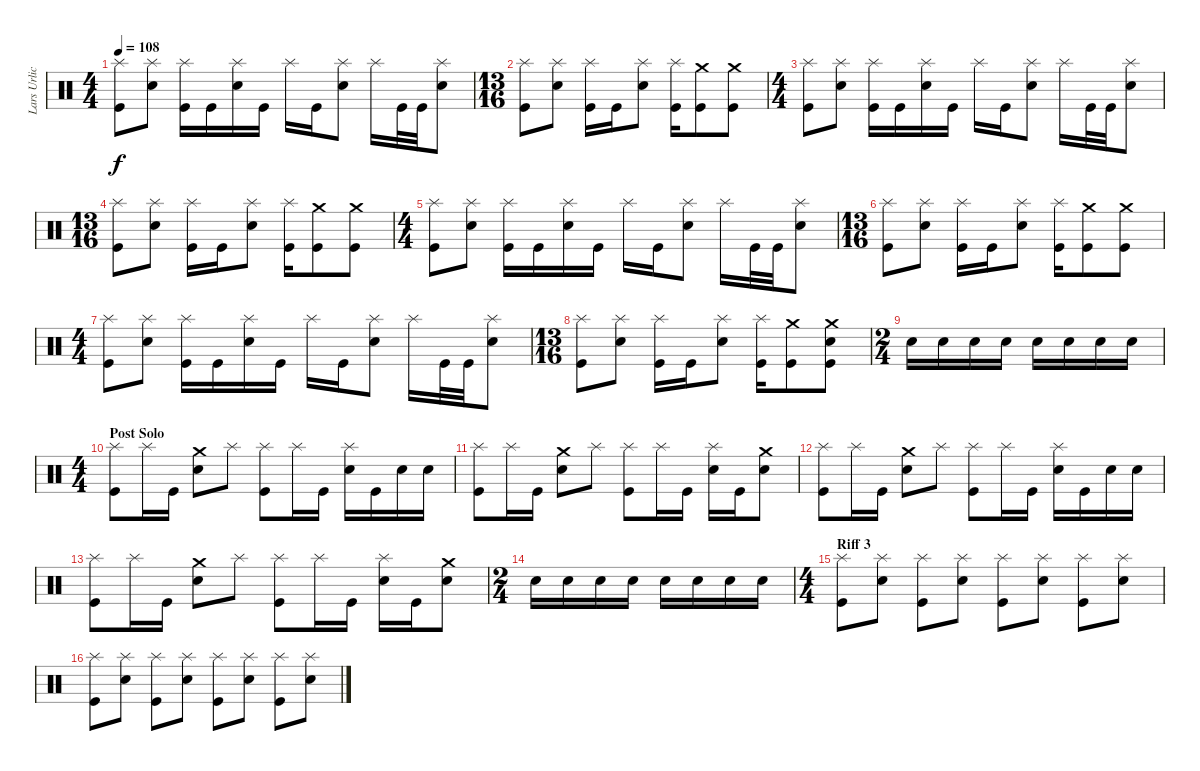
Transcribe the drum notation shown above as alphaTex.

\track ("Lars Urlich (drums)" "Lars Urlic") {instrument percussion}
\staff {score}
\articulation defaults
\ts (4 4)
\tempo 108
\clef neutral
\ks c
("Splash (hit)" "Kick (hit)").8{dy f} ("Splash (hit)" "Electric Snare (hit)").8 ("Splash (hit)" "Kick (hit)").16 "Kick (hit)".16 ("Splash (hit)" "Electric Snare (hit)").16 "Kick (hit)".16 "Splash (hit)".16 "Kick (hit)".16 ("Splash (hit)" "Electric Snare (hit)").8 "Splash (hit)".16 "Kick (hit)".32 "Kick (hit)".32 ("Splash (hit)" "Electric Snare (hit)").8 |
\ts (13 16)
("Splash (hit)" "Kick (hit)").8 ("Splash (hit)" "Electric Snare (hit)").8 ("Splash (hit)" "Kick (hit)").16 "Kick (hit)".16 ("Splash (hit)" "Electric Snare (hit)").8 ("Splash (hit)" "Kick (hit)").16 ("Crash medium (hit)" "Kick (hit)").8 ("Crash medium (hit)" "Kick (hit)").8 |
\ts (4 4)
("Splash (hit)" "Kick (hit)").8 ("Splash (hit)" "Electric Snare (hit)").8 ("Splash (hit)" "Kick (hit)").16 "Kick (hit)".16 ("Splash (hit)" "Electric Snare (hit)").16 "Kick (hit)".16 "Splash (hit)".16 "Kick (hit)".16 ("Splash (hit)" "Electric Snare (hit)").8 "Splash (hit)".16 "Kick (hit)".32 "Kick (hit)".32 ("Splash (hit)" "Electric Snare (hit)").8 |
\ts (13 16)
("Splash (hit)" "Kick (hit)").8 ("Splash (hit)" "Electric Snare (hit)").8 ("Splash (hit)" "Kick (hit)").16 "Kick (hit)".16 ("Splash (hit)" "Electric Snare (hit)").8 ("Splash (hit)" "Kick (hit)").16 ("Crash medium (hit)" "Kick (hit)").8 ("Crash medium (hit)" "Kick (hit)").8 |
\ts (4 4)
("Splash (hit)" "Kick (hit)").8 ("Splash (hit)" "Electric Snare (hit)").8 ("Splash (hit)" "Kick (hit)").16 "Kick (hit)".16 ("Splash (hit)" "Electric Snare (hit)").16 "Kick (hit)".16 "Splash (hit)".16 "Kick (hit)".16 ("Splash (hit)" "Electric Snare (hit)").8 "Splash (hit)".16 "Kick (hit)".32 "Kick (hit)".32 ("Splash (hit)" "Electric Snare (hit)").8 |
\ts (13 16)
("Splash (hit)" "Kick (hit)").8 ("Splash (hit)" "Electric Snare (hit)").8 ("Splash (hit)" "Kick (hit)").16 "Kick (hit)".16 ("Splash (hit)" "Electric Snare (hit)").8 ("Splash (hit)" "Kick (hit)").16 ("Crash medium (hit)" "Kick (hit)").8 ("Crash medium (hit)" "Kick (hit)").8 |
\ts (4 4)
("Splash (hit)" "Kick (hit)").8 ("Splash (hit)" "Electric Snare (hit)").8 ("Splash (hit)" "Kick (hit)").16 "Kick (hit)".16 ("Splash (hit)" "Electric Snare (hit)").16 "Kick (hit)".16 "Splash (hit)".16 "Kick (hit)".16 ("Splash (hit)" "Electric Snare (hit)").8 "Splash (hit)".16 "Kick (hit)".32 "Kick (hit)".32 ("Splash (hit)" "Electric Snare (hit)").8 |
\ts (13 16)
("Splash (hit)" "Kick (hit)").8 ("Splash (hit)" "Electric Snare (hit)").8 ("Splash (hit)" "Kick (hit)").16 "Kick (hit)".16 ("Splash (hit)" "Electric Snare (hit)").8 ("Splash (hit)" "Kick (hit)").16 ("Crash medium (hit)" "Kick (hit)").8 ("Crash medium (hit)" "Kick (hit)" "Electric Snare (hit)").8 |
\ts (2 4)
"Electric Snare (hit)".16 "Electric Snare (hit)".16 "Electric Snare (hit)".16 "Electric Snare (hit)".16 "Electric Snare (hit)".16 "Electric Snare (hit)".16 "Electric Snare (hit)".16 "Electric Snare (hit)".16 |
\ts (4 4)
\section ("" "Post Solo")
("Splash (hit)" "Kick (hit)").8 "Splash (hit)".16 "Kick (hit)".16 ("Crash medium (hit)" "Electric Snare (hit)").8 "Splash (hit)".8 ("Splash (hit)" "Kick (hit)").8 "Splash (hit)".16 "Kick (hit)".16 ("Splash (hit)" "Electric Snare (hit)").16 "Kick (hit)".16 "Electric Snare (hit)".16 "Electric Snare (hit)".16 |
("Splash (hit)" "Kick (hit)").8 "Splash (hit)".16 "Kick (hit)".16 ("Crash medium (hit)" "Electric Snare (hit)").8 "Splash (hit)".8 ("Splash (hit)" "Kick (hit)").8 "Splash (hit)".16 "Kick (hit)".16 ("Splash (hit)" "Electric Snare (hit)").16 "Kick (hit)".16 ("Crash medium (hit)" "Electric Snare (hit)").8 |
("Splash (hit)" "Kick (hit)").8 "Splash (hit)".16 "Kick (hit)".16 ("Crash medium (hit)" "Electric Snare (hit)").8 "Splash (hit)".8 ("Splash (hit)" "Kick (hit)").8 "Splash (hit)".16 "Kick (hit)".16 ("Splash (hit)" "Electric Snare (hit)").16 "Kick (hit)".16 "Electric Snare (hit)".16 "Electric Snare (hit)".16 |
("Splash (hit)" "Kick (hit)").8 "Splash (hit)".16 "Kick (hit)".16 ("Crash medium (hit)" "Electric Snare (hit)").8 "Splash (hit)".8 ("Splash (hit)" "Kick (hit)").8 "Splash (hit)".16 "Kick (hit)".16 ("Splash (hit)" "Electric Snare (hit)").16 "Kick (hit)".16 ("Crash medium (hit)" "Electric Snare (hit)").8 |
\ts (2 4)
"Electric Snare (hit)".16 "Electric Snare (hit)".16 "Electric Snare (hit)".16 "Electric Snare (hit)".16 "Electric Snare (hit)".16 "Electric Snare (hit)".16 "Electric Snare (hit)".16 "Electric Snare (hit)".16 |
\ts (4 4)
\section ("" "Riff 3")
("Splash (hit)" "Kick (hit)").8 ("Splash (hit)" "Electric Snare (hit)").8 ("Splash (hit)" "Kick (hit)").8 ("Splash (hit)" "Electric Snare (hit)").8 ("Splash (hit)" "Kick (hit)").8 ("Splash (hit)" "Electric Snare (hit)").8 ("Splash (hit)" "Kick (hit)").8 ("Splash (hit)" "Electric Snare (hit)").8 |
("Splash (hit)" "Kick (hit)").8 ("Splash (hit)" "Electric Snare (hit)").8 ("Splash (hit)" "Kick (hit)").8 ("Splash (hit)" "Electric Snare (hit)").8 ("Splash (hit)" "Kick (hit)").8 ("Splash (hit)" "Electric Snare (hit)").8 ("Splash (hit)" "Kick (hit)").8 ("Splash (hit)" "Electric Snare (hit)").8
